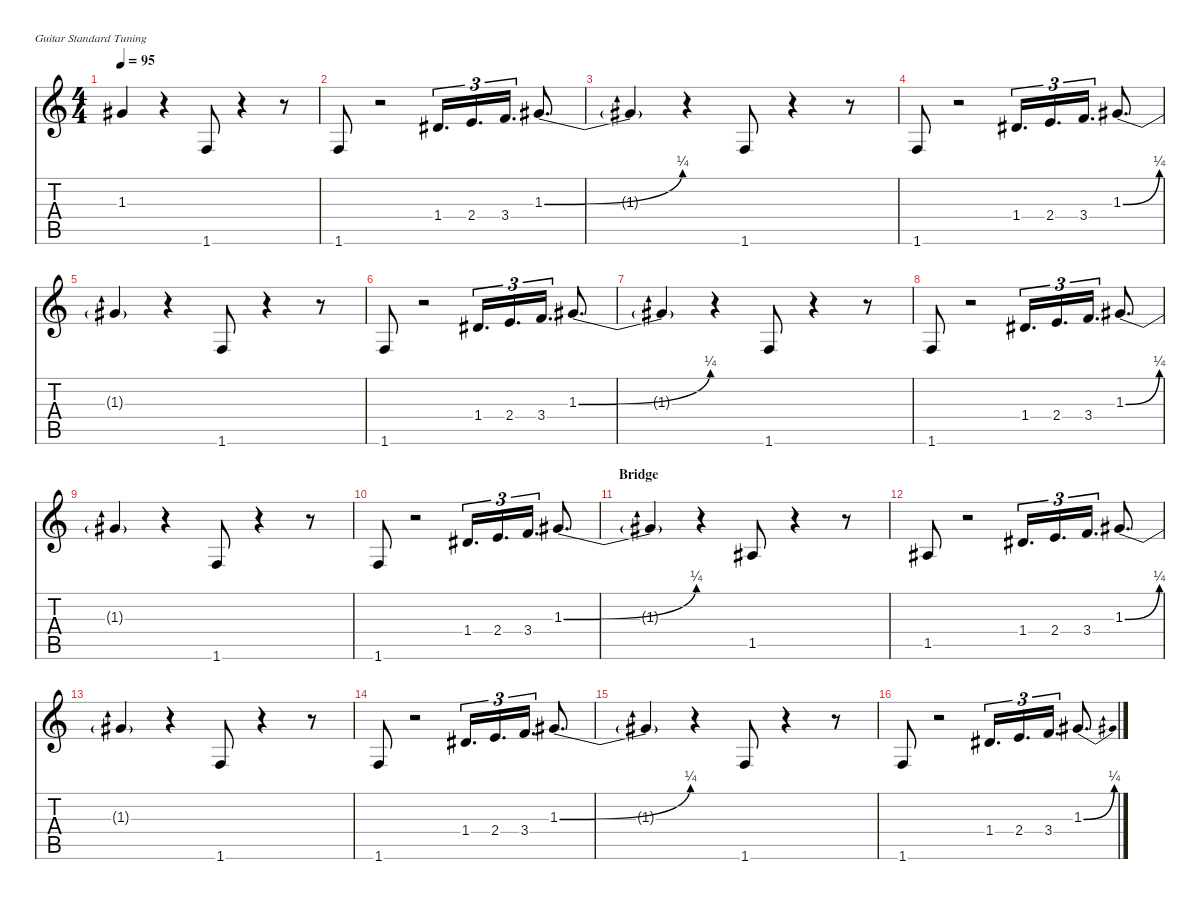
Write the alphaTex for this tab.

\defaultSystemsLayout 4
\hideDynamics
\bracketExtendMode nobrackets
\singleTrackTrackNamePolicy hidden
\multiTrackTrackNamePolicy hidden
\firstSystemTrackNameMode fullname
\firstSystemTrackNameOrientation horizontal
\otherSystemsTrackNameOrientation horizontal
\track ("Steel Guitar" "S-Gt") {instrument acousticguitarsteel}
\staff {score tabs}
\tuning (E4 B3 G3 D3 A2 E2)
\ts (4 4)
\tempo 95
\clef g2
\ks c
1.3{t acc #}.4{dy mf beam Up} r.4{beam Up} 1.6.8{beam Up} r.4{beam Up} r.8{beam Up} |
1.6.8{beam Up} r.2{beam Up} 1.4{acc #}.16{d tu (3 2) beam Up} 2.4.16{d tu (3 2) beam Up} 3.4.16{d tu (3 2) beam Up} 1.3{be (bend 0 0 19.8 1) acc #}.8{d beam Up} |
1.3{t acc #}.4{beam Up} r.4{beam Up} 1.6.8{beam Up} r.4{beam Up} r.8{beam Up} |
1.6.8{beam Up} r.2{beam Up} 1.4{acc #}.16{d tu (3 2) beam Up} 2.4.16{d tu (3 2) beam Up} 3.4.16{d tu (3 2) beam Up} 1.3{be (bend 0 0 19.8 1) acc #}.8{d beam Up} |
1.3{t acc #}.4{beam Up} r.4{beam Up} 1.6.8{beam Up} r.4{beam Up} r.8{beam Up} |
1.6.8{beam Up} r.2{beam Up} 1.4{acc #}.16{d tu (3 2) beam Up} 2.4.16{d tu (3 2) beam Up} 3.4.16{d tu (3 2) beam Up} 1.3{be (bend 0 0 19.8 1) acc #}.8{d beam Up} |
1.3{t acc #}.4{beam Up} r.4{beam Up} 1.6.8{beam Up} r.4{beam Up} r.8{beam Up} |
1.6.8{beam Up} r.2{beam Up} 1.4{acc #}.16{d tu (3 2) beam Up} 2.4.16{d tu (3 2) beam Up} 3.4.16{d tu (3 2) beam Up} 1.3{be (bend 0 0 19.8 1) acc #}.8{d beam Up} |
1.3{t acc #}.4{beam Up} r.4{beam Up} 1.6.8{beam Up} r.4{beam Up} r.8{beam Up} |
1.6.8{beam Up} r.2{beam Up} 1.4{acc #}.16{d tu (3 2) beam Up} 2.4.16{d tu (3 2) beam Up} 3.4.16{d tu (3 2) beam Up} 1.3{be (bend 0 0 19.8 1) acc #}.8{d beam Up} |
\section ("" "Bridge")
1.3{t acc #}.4{beam Up} r.4{beam Up} 1.5{acc #}.8{beam Up} r.4{beam Up} r.8{beam Up} |
1.5{acc #}.8{beam Up} r.2{beam Up} 1.4{acc #}.16{d tu (3 2) beam Up} 2.4.16{d tu (3 2) beam Up} 3.4.16{d tu (3 2) beam Up} 1.3{be (bend 0 0 19.8 1) acc #}.8{d beam Up} |
1.3{t acc #}.4{beam Up} r.4{beam Up} 1.6.8{beam Up} r.4{beam Up} r.8{beam Up} |
1.6.8{beam Up} r.2{beam Up} 1.4{acc #}.16{d tu (3 2) beam Up} 2.4.16{d tu (3 2) beam Up} 3.4.16{d tu (3 2) beam Up} 1.3{be (bend 0 0 19.8 1) acc #}.8{d beam Up} |
1.3{t acc #}.4{beam Up} r.4{beam Up} 1.6.8{beam Up} r.4{beam Up} r.8{beam Up} |
1.6.8{beam Up} r.2{beam Up} 1.4{acc #}.16{d tu (3 2) beam Up} 2.4.16{d tu (3 2) beam Up} 3.4.16{d tu (3 2) beam Up} 1.3{be (bend 0 0 19.8 1) acc #}.8{d beam Up}
